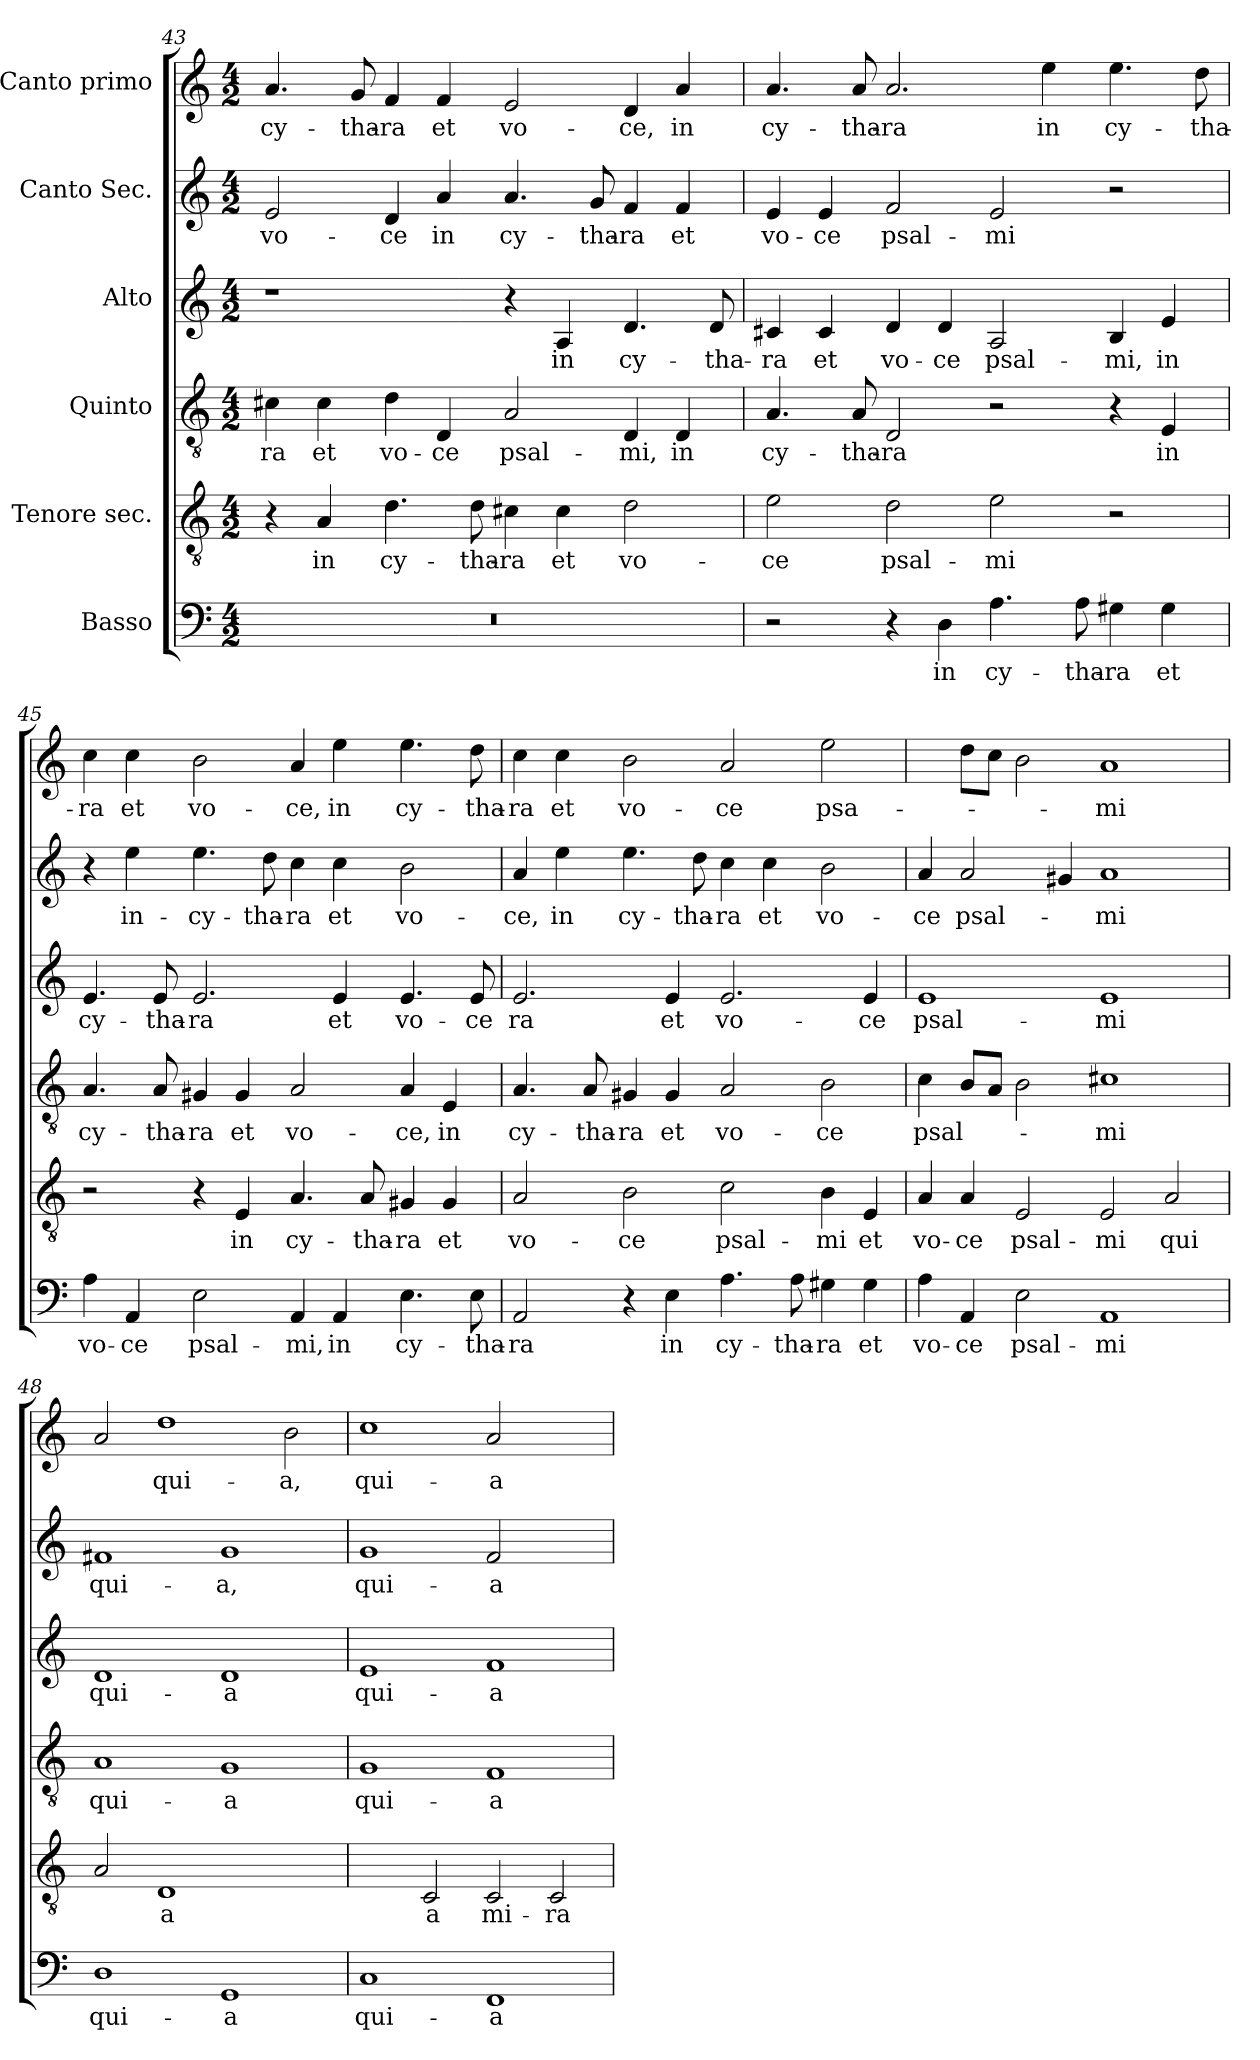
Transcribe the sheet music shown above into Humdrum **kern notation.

**kern	**text	**kern	**text	**kern	**text	**kern	**text	**kern	**text	**kern	**text
*part6	*part6	*part5	*part5	*part4	*part4	*part3	*part3	*part2	*part2	*part1	*part1
*staff6	*staff6	*staff5	*staff5	*staff4	*staff4	*staff3	*staff3	*staff2	*staff2	*staff1	*staff1
*I"Basso	*	*I"Tenore sec.	*	*I"Quinto	*	*I"Alto	*	*I"Canto Sec.	*	*I"Canto primo	*
*clefF4	*	*clefGv2	*	*clefGv2	*	*clefG2	*	*clefG2	*	*clefG2	*
*k[]	*	*k[]	*	*k[]	*	*k[]	*	*k[]	*	*k[]	*
*C:	*	*C:	*	*C:	*	*C:	*	*C:	*	*C:	*
*M4/2	*	*M4/2	*	*M4/2	*	*M4/2	*	*M4/2	*	*M4/2	*
=43	=43	=43	=43	=43	=43	=43	=43	=43	=43	=43	=43
!	!	!	!	!	!LO:LY:b	!	!	!	!LO:LY:b	!	!LO:LY:b
0r	.	4r	.	4c#X\	-­ra	1r	.	2e/	vo-	4.a/	cy-
!	!	!	!LO:LY:b	!	!LO:LY:b	!	!	!	!	!	!
.	.	4A/	in	4c#\	et	.	.	.	.	.	.
!	!	!	!	!	!	!	!	!	!	!	!LO:LY:b
.	.	.	.	.	.	.	.	.	.	8g/	-tha-
!	!	!	!LO:LY:b	!	!LO:LY:b	!	!	!	!LO:LY:b	!	!LO:LY:b
.	.	4.d\	cy-	4d\	vo-	.	.	4d/	-ce	4f/	-ra
!	!	!	!	!	!LO:LY:b	!	!	!	!LO:LY:b	!	!LO:LY:b
.	.	.	.	4D/	-ce	.	.	4a/	in	4f/	et
!	!	!	!LO:LY:b	!	!	!	!	!	!	!	!
.	.	8d\	-tha-	.	.	.	.	.	.	.	.
!	!	!	!LO:LY:b	!	!LO:LY:b	!	!	!	!LO:LY:b	!	!LO:LY:b
.	.	4c#X\	-ra	2A/	psal-	4r	.	4.a/	cy-	2e/	vo-
!	!	!	!LO:LY:b	!	!	!	!LO:LY:b	!	!	!	!
.	.	4c#\	et	.	.	4A/	in	.	.	.	.
!	!	!	!	!	!	!	!	!	!LO:LY:b	!	!
.	.	.	.	.	.	.	.	8g/	-tha-	.	.
!	!	!	!LO:LY:b	!	!LO:LY:b	!	!LO:LY:b	!	!LO:LY:b	!	!LO:LY:b
.	.	2d\	vo-	4D/	-mi,	4.d/	cy-	4f/	-ra	4d/	-ce,
!	!	!	!	!	!LO:LY:b	!	!	!	!LO:LY:b	!	!LO:LY:b
.	.	.	.	4D/	in	.	.	4f/	et	4a/	in
!	!	!	!	!	!	!	!LO:LY:b	!	!	!	!
.	.	.	.	.	.	8d/	-tha-	.	.	.	.
=44	=44	=44	=44	=44	=44	=44	=44	=44	=44	=44	=44
!	!	!	!LO:LY:b	!	!LO:LY:b	!	!LO:LY:b	!	!LO:LY:b	!	!LO:LY:b
2r	.	2e\	-ce	4.A/	cy-	4c#X/	-ra	4e/	vo-	4.a/	cy-
!	!	!	!	!	!	!	!LO:LY:b	!	!LO:LY:b	!	!
.	.	.	.	.	.	4c#/	et	4e/	-ce	.	.
!	!	!	!	!	!LO:LY:b	!	!	!	!	!	!LO:LY:b
.	.	.	.	8A/	-tha-	.	.	.	.	8a/	-tha-
!	!	!	!LO:LY:b	!	!LO:LY:b	!	!LO:LY:b	!	!LO:LY:b	!	!LO:LY:b
4r	.	2d\	psal-	2D/	-ra	4d/	vo-	2f/	psal-	2.a/	-ra
!	!LO:LY:b	!	!	!	!	!	!LO:LY:b	!	!	!	!
4D\	in	.	.	.	.	4d/	-ce	.	.	.	.
!	!LO:LY:b	!	!LO:LY:b	!	!	!	!LO:LY:b	!	!LO:LY:b	!	!
4.A\	cy-	2e\	-mi	2r	.	2A/	psal-	2e/	-mi	.	.
!	!	!	!	!	!	!	!	!	!	!	!LO:LY:b
.	.	.	.	.	.	.	.	.	.	4ee\	in
!	!LO:LY:b	!	!	!	!	!	!	!	!	!	!
8A\	-tha-	.	.	.	.	.	.	.	.	.	.
!	!LO:LY:b	!	!	!	!	!	!LO:LY:b	!	!	!	!LO:LY:b
4G#X\	-ra	2r	.	4r	.	4B/	-mi,	2r	.	4.ee\	cy-
!	!LO:LY:b	!	!	!	!LO:LY:b	!	!LO:LY:b	!	!	!	!
4G#\	et	.	.	4E/	in	4e/	in	.	.	.	.
!	!	!	!	!	!	!	!	!	!	!	!LO:LY:b
.	.	.	.	.	.	.	.	.	.	8dd\	-tha-
!!LO:LB:g=z
=45	=45	=45	=45	=45	=45	=45	=45	=45	=45	=45	=45
!	!LO:LY:b	!	!	!	!LO:LY:b	!	!LO:LY:b	!	!	!	!LO:LY:b
4A\	vo-	2r	.	4.A/	cy-	4.e/	cy-	4r	.	4cc\	-­ra
!	!LO:LY:b	!	!	!	!	!	!	!	!LO:LY:b	!	!LO:LY:b
4AA/	-ce	.	.	.	.	.	.	4ee\	in-	4cc\	et
!	!	!	!	!	!LO:LY:b	!	!LO:LY:b	!	!	!	!
.	.	.	.	8A/	-tha-	8e/	-tha-	.	.	.	.
!	!LO:LY:b	!	!	!	!LO:LY:b	!	!LO:LY:b	!	!LO:LY:b	!	!LO:LY:b
2E\	psal-	4r	.	4G#X/	-ra	2.e/	-ra	4.ee\	-cy-	2b\	vo-
!	!	!	!LO:LY:b	!	!LO:LY:b	!	!	!	!	!	!
.	.	4E/	in	4G#/	et	.	.	.	.	.	.
!	!	!	!	!	!	!	!	!	!LO:LY:b	!	!
.	.	.	.	.	.	.	.	8dd\	-tha-	.	.
!	!LO:LY:b	!	!LO:LY:b	!	!LO:LY:b	!	!	!	!LO:LY:b	!	!LO:LY:b
4AA/	-mi,	4.A/	cy-	2A/	vo-	.	.	4cc\	-ra	4a/	-ce,
!	!LO:LY:b	!	!	!	!	!	!LO:LY:b	!	!LO:LY:b	!	!LO:LY:b
4AA/	in	.	.	.	.	4e/	et	4cc\	et	4ee\	in
!	!	!	!LO:LY:b	!	!	!	!	!	!	!	!
.	.	8A/	-tha-	.	.	.	.	.	.	.	.
!	!LO:LY:b	!	!LO:LY:b	!	!LO:LY:b	!	!LO:LY:b	!	!LO:LY:b	!	!LO:LY:b
4.E\	cy-	4G#X/	-ra	4A/	-ce,	4.e/	vo-	2b\	vo-	4.ee\	cy-
!	!	!	!LO:LY:b	!	!LO:LY:b	!	!	!	!	!	!
.	.	4G#/	et	4E/	in	.	.	.	.	.	.
!	!LO:LY:b	!	!	!	!	!	!LO:LY:b	!	!	!	!LO:LY:b
8E\	-tha-	.	.	.	.	8e/	-ce	.	.	8dd\	-tha-
=46	=46	=46	=46	=46	=46	=46	=46	=46	=46	=46	=46
!	!LO:LY:b	!	!LO:LY:b	!	!LO:LY:b	!	!LO:LY:b	!	!LO:LY:b	!	!LO:LY:b
2AA/	-­ra	2A/	vo-	4.A/	cy-	2.e/	­ra	4a/	-­ce,	4cc\	-­ra
!	!	!	!	!	!	!	!	!	!LO:LY:b	!	!LO:LY:b
.	.	.	.	.	.	.	.	4ee\	in	4cc\	et
!	!	!	!	!	!LO:LY:b	!	!	!	!	!	!
.	.	.	.	8A/	-tha-	.	.	.	.	.	.
!	!	!	!LO:LY:b	!	!LO:LY:b	!	!	!	!LO:LY:b	!	!LO:LY:b
4r	.	2B\	-ce	4G#X/	-ra	.	.	4.ee\	cy-	2b\	vo-
!	!LO:LY:b	!	!	!	!LO:LY:b	!	!LO:LY:b	!	!	!	!
4E\	in	.	.	4G#/	et	4e/	et	.	.	.	.
!	!	!	!	!	!	!	!	!	!LO:LY:b	!	!
.	.	.	.	.	.	.	.	8dd\	-tha-	.	.
!	!LO:LY:b	!	!LO:LY:b	!	!LO:LY:b	!	!LO:LY:b	!	!LO:LY:b	!	!LO:LY:b
4.A\	cy-	2c\	psal-	2A/	vo-	2.e/	vo-	4cc\	-ra	2a/	-ce
!	!	!	!	!	!	!	!	!	!LO:LY:b	!	!
.	.	.	.	.	.	.	.	4cc\	et	.	.
!	!LO:LY:b	!	!	!	!	!	!	!	!	!	!
8A\	-tha-	.	.	.	.	.	.	.	.	.	.
!	!LO:LY:b	!	!LO:LY:b	!	!LO:LY:b	!	!	!	!LO:LY:b	!	!LO:LY:b
4G#X\	-ra	4B\	-mi	2B\	-ce	.	.	2b\	vo-	2ee\	psa-
!	!LO:LY:b	!	!LO:LY:b	!	!	!	!LO:LY:b	!	!	!	!
4G#\	et	4E/	et	.	.	4e/	-ce	.	.	.	.
=47	=47	=47	=47	=47	=47	=47	=47	=47	=47	=47	=47
!	!LO:LY:b	!	!LO:LY:b	!	!LO:LY:b	!	!LO:LY:b	!	!LO:LY:b	!	!
4A\	vo-	4A/	vo-	4c\	psal-	1e	psal-	4a/	-ce	4ee\yy	.
!	!LO:LY:b	!	!LO:LY:b	!	!	!	!	!	!LO:LY:b	!	!
4AA/	-ce	4A/	-ce	8B/L	.	.	.	2a/	psal-	8dd\L	.
.	.	.	.	8A/J	.	.	.	.	.	8cc\J	.
!	!LO:LY:b	!	!LO:LY:b	!	!	!	!	!	!	!	!
2E\	psal-	2E/	psal-	2B\	.	.	.	.	.	2b\	.
.	.	.	.	.	.	.	.	4g#X/	.	.	.
!	!LO:LY:b	!	!LO:LY:b	!	!LO:LY:b	!	!LO:LY:b	!	!LO:LY:b	!	!LO:LY:b
1AA	-mi	2E/	-mi	1c#X	-mi	1e	-mi	1a	-mi	1a	-mi
!	!	!	!LO:LY:b	!	!	!	!	!	!	!	!
.	.	2A/	qui	.	.	.	.	.	.	.	.
!!LO:LB:g=z
=48	=48	=48	=48	=48	=48	=48	=48	=48	=48	=48	=48
!	!LO:LY:b	!	!	!	!LO:LY:b	!	!LO:LY:b	!	!LO:LY:b	!	!
1D	qui-	2A/	.	1A	qui-	1d	qui-	1f#X	qui-	2a/	.
!	!	!	!LO:LY:b	!	!	!	!	!	!	!	!LO:LY:b
.	.	1D	a	.	.	.	.	.	.	1dd	qui-
!	!LO:LY:b	!	!	!	!LO:LY:b	!	!LO:LY:b	!	!LO:LY:b	!	!
1GG	-a	.	.	1G	-a	1d	-a	1g	-a,	.	.
!	!	!	!LO:LY:b	!	!	!	!	!	!	!	!LO:LY:b
.	.	2G/yy	qui-	.	.	.	.	.	.	2b\	-a,
=49	=49	=49	=49	=49	=49	=49	=49	=49	=49	=49	=49
!	!LO:LY:b	!	!	!	!LO:LY:b	!	!LO:LY:b	!	!LO:LY:b	!	!LO:LY:b
1C	qui-	2G/yy	.	1G	qui-	1e	qui-	1g	qui-	1cc	qui-
!	!	!	!LO:LY:b	!	!	!	!	!	!	!	!
.	.	2C/	-a	.	.	.	.	.	.	.	.
!	!LO:LY:b	!	!LO:LY:b	!	!LO:LY:b	!	!LO:LY:b	!	!LO:LY:b	!	!LO:LY:b
1FF	-a	2C/	mi-	1F	-a	1f	-a	2f/	-a	2a/	-a
!	!	!	!LO:LY:b	!	!	!	!	!	!LO:LY:b	!	!LO:LY:b
.	.	2C/	-ra	.	.	.	.	2a/yy	mi-	2cc\yy	mi-
=	=	=	=	=	=	=	=	=	=	=	=
*-	*-	*-	*-	*-	*-	*-	*-	*-	*-	*-	*-
